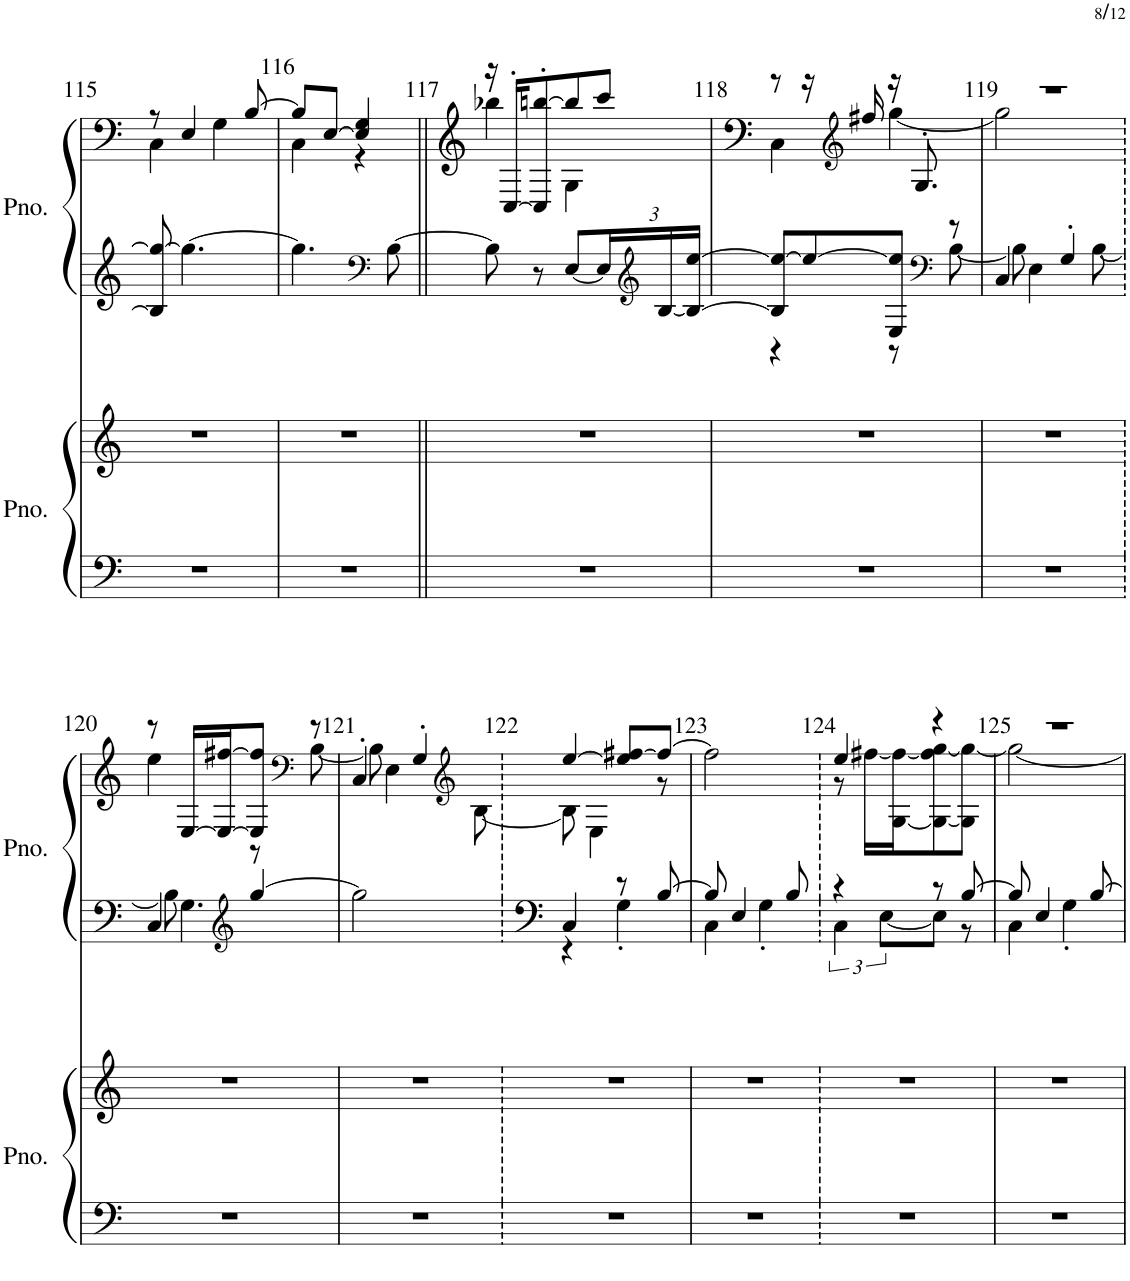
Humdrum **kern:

**kern	**kern	**kern	**kern
*part2	*part2	*part1	*part1
*staff4	*staff3	*staff2	*staff1
*I"ピアノ	*	*I"ピアノ	*
!!LO:PB:g=z
*clefF4	*clefG2	*clefG2	*clefG2
*k[]	*k[]	*k[]	*k[]
*M4/8	*M4/8	*M4/8	*M4/8
=115	=115	=115	=115
*	*	*	*^
2r	2r	8B/] 8gg/_	8r	4C\
.	.	4.gg\_	4E/	.
.	.	.	.	4G\
.	.	.	[8B/	.
=116	=116	=116	=116	=116
2r	2r	4.gg\]	8B/L]	4C\
.	.	.	[8E/J	.
.	.	.	4E/] 4G/	4r
*	*	*clefF4	*	*
.	.	[8B\	.	.
=117||	=117||	=117||	=117||	=117||
2r	2r	8B\]	16r	4bb-X\
.	.	.	[16C'/KL	.
.	.	8r	8C/]' [8bbn/'	.
.	.	[8E/L	8bb/]	4G\
*	*	*Xbrackettup	*	*
.	.	24E/L]	8ccc/J	.
*	*	*clefG2	*	*
.	.	[24B/	.	.
.	.	24B/_ [24ee/JJ	.	.
=118	=118	=118	=118	=118
*	*	*^	*	*
2r	2r	8B/] 8ee/_L	4r	8r	4C\
.	.	8ee/_	.	16r	.
*	*	*	*	*clefG2	*
.	.	.	.	16ff#X/	.
.	.	8E/ 8ee/]J	8r	16r	[4gg\
.	.	.	.	8.G'/	.
*	*	*clefF4	*	*	*
.	.	8r	[8B\	.	.
=119	=119	=119	=119	=119	=119
2r	2r	4C/	8B\]	2r	2gg\]
.	.	.	4E\	.	.
.	.	4G'/	.	.	.
.	.	.	[8B\	.	.
!!LO:LB:g=z	!!
=120	=120	=120	=120	=120	=120
2r	2r	4C/	8B\]	8r	4ee\
.	.	.	4.G\	[16E/LL	.
.	.	.	.	16E/_ [16ff#X/J	.
*	*	*clefG2	*	*	*
.	.	[4gg/	.	8E/] 8ff#/]J	8r
*	*	*	*	*clefF4	*
.	.	.	.	8r	[8B\
*	*	*v	*v	*	*
=121	=121	=121	=121	=121
2r	2r	2gg\]	4C'/	8B\]
.	.	.	.	4E\
.	.	.	4G'/	.
*	*	*	*clefG2	*
.	.	.	.	[8B\
=122	=122	=122	=122	=122
*	*	*^	*	*
2r	2r	4C/	4r	[4ee/	8B\]
.	.	.	.	.	4E\
.	.	8r	4G'\	8ee/] [8ff#X/L	.
.	.	[8B/	.	8ff#/J_	8r
*	*	*	*	*v	*v
=123	=123	=123	=123	=123
2r	2r	8B/]	4C\	2ff#\]
.	.	4E/	.	.
.	.	.	4G'\	.
.	.	8B/	.	.
=124	=124	=124	=124	=124
*	*	*	*brackettup	*
*	*	*	*	*^
2r	2r	4r	6C\	4ee/	8r
.	.	.	.	.	[16ff#X\LL
.	.	.	[12E\L	.	.
.	.	.	.	.	[16G\ 16ff#\_J
.	.	8r	8E\J]	4r	8G\_ 8ff#\] [8gg\
.	.	[8B/	8r	.	8G\] 8gg\_J
=125	=125	=125	=125	=125	=125
2r	2r	8B/]	4C\	2r	2gg\_
.	.	4E/	.	.	.
.	.	.	4G'\	.	.
.	.	[8B/	.	.	.
*	*	*v	*v	*	*
*	*	*	*v	*v
=	=	=	=
*-	*-	*-	*-
